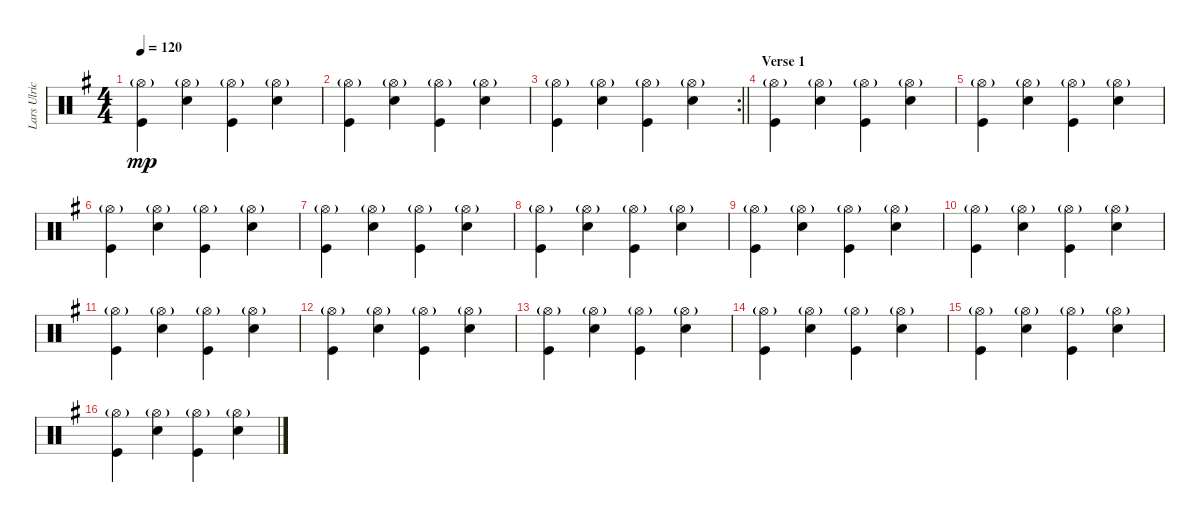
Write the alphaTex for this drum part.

\track ("Lars Ulrich" "Lars Ulric") {instrument percussion}
\staff {score}
\articulation defaults
\ts (4 4)
\tempo 120
\clef neutral
\ks eminor
("Hi-Hat (open)"{g} "Kick (hit)").4{dy mp} ("Hi-Hat (open)"{g} "Snare (hit) 2").4 ("Hi-Hat (open)"{g} "Kick (hit)").4 ("Hi-Hat (open)"{g} "Snare (hit) 2").4 |
("Hi-Hat (open)"{g} "Kick (hit)").4 ("Hi-Hat (open)"{g} "Snare (hit) 2").4 ("Hi-Hat (open)"{g} "Kick (hit)").4 ("Hi-Hat (open)"{g} "Snare (hit) 2").4 |
\rc 2
\barLineRight lightlight
("Hi-Hat (open)"{g} "Kick (hit)").4 ("Hi-Hat (open)"{g} "Snare (hit) 2").4 ("Hi-Hat (open)"{g} "Kick (hit)").4 ("Hi-Hat (open)"{g} "Snare (hit) 2").4 |
\section ("" "Verse 1")
("Hi-Hat (open)"{g} "Kick (hit)").4 ("Hi-Hat (open)"{g} "Snare (hit) 2").4 ("Hi-Hat (open)"{g} "Kick (hit)").4 ("Hi-Hat (open)"{g} "Snare (hit) 2").4 |
("Hi-Hat (open)"{g} "Kick (hit)").4 ("Hi-Hat (open)"{g} "Snare (hit) 2").4 ("Hi-Hat (open)"{g} "Kick (hit)").4 ("Hi-Hat (open)"{g} "Snare (hit) 2").4 |
("Hi-Hat (open)"{g} "Kick (hit)").4 ("Hi-Hat (open)"{g} "Snare (hit) 2").4 ("Hi-Hat (open)"{g} "Kick (hit)").4 ("Hi-Hat (open)"{g} "Snare (hit) 2").4 |
("Hi-Hat (open)"{g} "Kick (hit)").4 ("Hi-Hat (open)"{g} "Snare (hit) 2").4 ("Hi-Hat (open)"{g} "Kick (hit)").4 ("Hi-Hat (open)"{g} "Snare (hit) 2").4 |
("Hi-Hat (open)"{g} "Kick (hit)").4 ("Hi-Hat (open)"{g} "Snare (hit) 2").4 ("Hi-Hat (open)"{g} "Kick (hit)").4 ("Hi-Hat (open)"{g} "Snare (hit) 2").4 |
("Hi-Hat (open)"{g} "Kick (hit)").4 ("Hi-Hat (open)"{g} "Snare (hit) 2").4 ("Hi-Hat (open)"{g} "Kick (hit)").4 ("Hi-Hat (open)"{g} "Snare (hit) 2").4 |
("Hi-Hat (open)"{g} "Kick (hit)").4 ("Hi-Hat (open)"{g} "Snare (hit) 2").4 ("Hi-Hat (open)"{g} "Kick (hit)").4 ("Hi-Hat (open)"{g} "Snare (hit) 2").4 |
("Hi-Hat (open)"{g} "Kick (hit)").4 ("Hi-Hat (open)"{g} "Snare (hit) 2").4 ("Hi-Hat (open)"{g} "Kick (hit)").4 ("Hi-Hat (open)"{g} "Snare (hit) 2").4 |
("Hi-Hat (open)"{g} "Kick (hit)").4 ("Hi-Hat (open)"{g} "Snare (hit) 2").4 ("Hi-Hat (open)"{g} "Kick (hit)").4 ("Hi-Hat (open)"{g} "Snare (hit) 2").4 |
("Hi-Hat (open)"{g} "Kick (hit)").4 ("Hi-Hat (open)"{g} "Snare (hit) 2").4 ("Hi-Hat (open)"{g} "Kick (hit)").4 ("Hi-Hat (open)"{g} "Snare (hit) 2").4 |
("Hi-Hat (open)"{g} "Kick (hit)").4 ("Hi-Hat (open)"{g} "Snare (hit) 2").4 ("Hi-Hat (open)"{g} "Kick (hit)").4 ("Hi-Hat (open)"{g} "Snare (hit) 2").4 |
("Hi-Hat (open)"{g} "Kick (hit)").4 ("Hi-Hat (open)"{g} "Snare (hit) 2").4 ("Hi-Hat (open)"{g} "Kick (hit)").4 ("Hi-Hat (open)"{g} "Snare (hit) 2").4 |
("Hi-Hat (open)"{g} "Kick (hit)").4 ("Hi-Hat (open)"{g} "Snare (hit) 2").4 ("Hi-Hat (open)"{g} "Kick (hit)").4 ("Hi-Hat (open)"{g} "Snare (hit) 2").4
